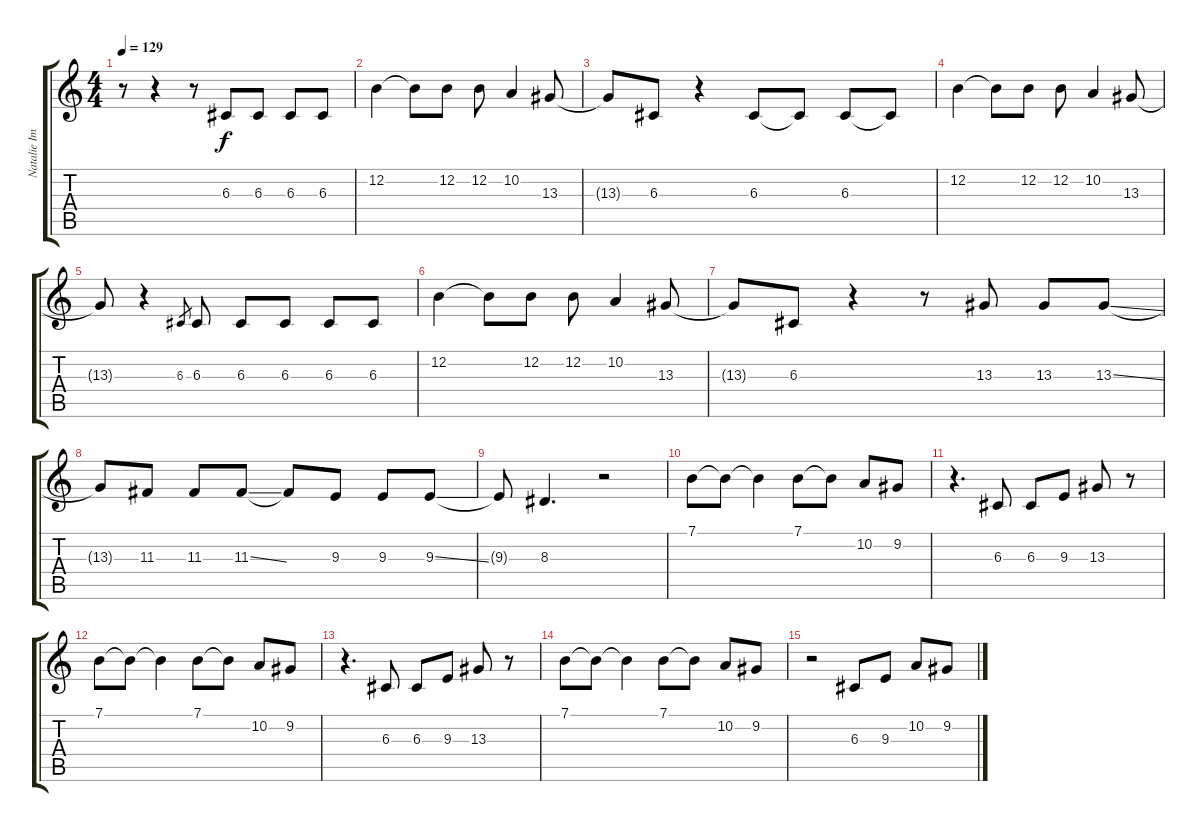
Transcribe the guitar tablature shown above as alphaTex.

\track ("Natalie Imbruglia's Beautifull Voice" "Natalie Im") {instrument lead6voice}
\staff {score tabs}
\tuning (E4 B3 G3 D3 A2 E2) {hide}
\ts (4 4)
\tempo 129
\clef g2
\ks c
r.8{dy f} r.4 r.8 6.3.8 6.3.8 6.3.8 6.3.8 |
12.2.4 12.2{t}.8 12.2.8 12.2.8 10.2.4 13.3.8 |
13.3{t}.8 6.3.8 r.4 6.3.8 6.3{t}.8 6.3.8 6.3{t}.8 |
12.2.4 12.2{t}.8 12.2.8 12.2.8 10.2.4 13.3.8 |
13.3{t}.8 r.4 6.3.8{gr} 6.3.8 6.3.8 6.3.8 6.3.8 6.3.8 |
12.2.4 12.2{t}.8 12.2.8 12.2.8 10.2.4 13.3.8 |
13.3{t}.8 6.3.8 r.4 r.8 13.3.8 13.3.8 13.3{ss}.8 |
13.3{t}.8 11.3.8 11.3.8 11.3{ss}.8 11.3{t}.8 9.3.8 9.3.8 9.3{ss}.8 |
9.3{t}.8 8.3.4{d} r.2 |
7.1.8 7.1{t}.8 7.1{t}.4 7.1.8 7.1{t}.8 10.2.8 9.2.8 |
r.4{d} 6.3.8 6.3.8 9.3.8 13.3.8 r.8 |
7.1.8 7.1{t}.8 7.1{t}.4 7.1.8 7.1{t}.8 10.2.8 9.2.8 |
r.4{d} 6.3.8 6.3.8 9.3.8 13.3.8 r.8 |
7.1.8 7.1{t}.8 7.1{t}.4 7.1.8 7.1{t}.8 10.2.8 9.2.8 |
r.2 6.3.8 9.3.8 10.2.8 9.2.8
